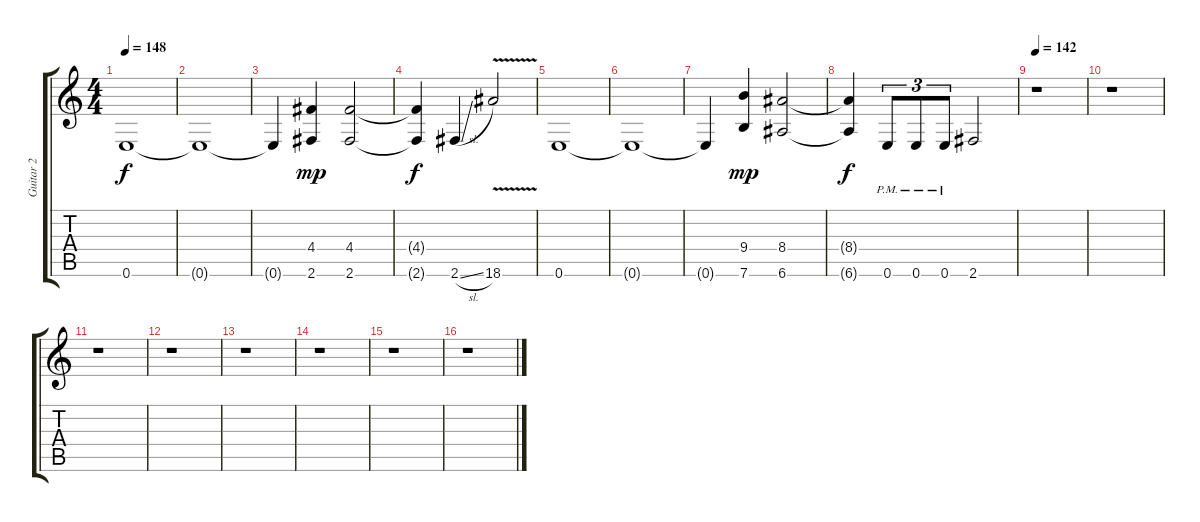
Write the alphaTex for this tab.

\track ("Guitar 2" "Guitar 2") {instrument overdrivenguitar}
\staff {score tabs}
\tuning (E4 B3 G3 D3 A2 E2) {hide}
\ts (4 4)
\tempo 148
\clef g2
\ks c
0.6.1{dy f} |
0.6{t}.1 |
0.6{t}.4 (4.4 2.6).4{dy mp} (4.4 2.6).2 |
(4.4{t} 2.6{t}).4{dy f} 2.6{sl}.4 18.6{v}.2 |
0.6.1 |
0.6{t}.1 |
0.6{t}.4 (9.4 7.6).4{dy mp} (8.4 6.6).2 |
(8.4{t} 6.6{t}).4{dy f} 0.6{pm}.8{tu (3 2)} 0.6{pm}.8{tu (3 2)} 0.6{pm}.8{tu (3 2)} 2.6.2 |
\tempo 142
r.1 |
r.1 |
r.1 |
r.1 |
r.1 |
r.1 |
r.1 |
r.1
